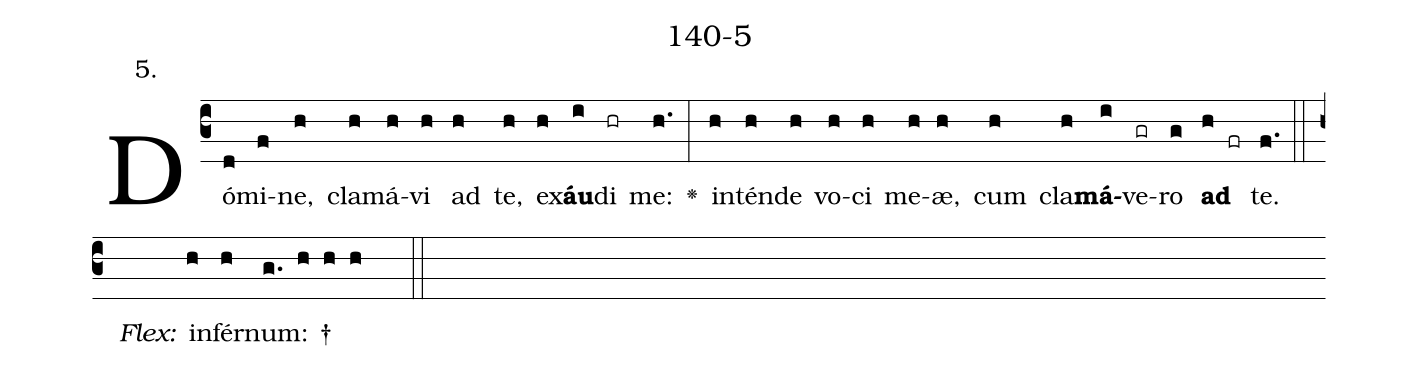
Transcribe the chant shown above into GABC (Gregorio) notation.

name: 140-5;
annotation: 5.;
%%
(c3)Dó(d)mi(f)ne,(h) cla(h)má(h)vi(h) ad(h) te,(h) ex(h)<b>áu</b>(i)di(hr) me:(h.) <v>\greheightstar</v>(:) in(h)tén(h)de(h) vo(h)ci(h) me(h)æ,(h) cum(h) cla(h)<b>má</b>(i)ve(gr)ro(g) <b>ad</b>(h fr) te.(f.) (::)
<i>Flex:</i>()  in(h)fér(h)num: †(g. h h h  ::)

%E(h) u(h) o(i) u(g) a(h) e.(f.) (::)
